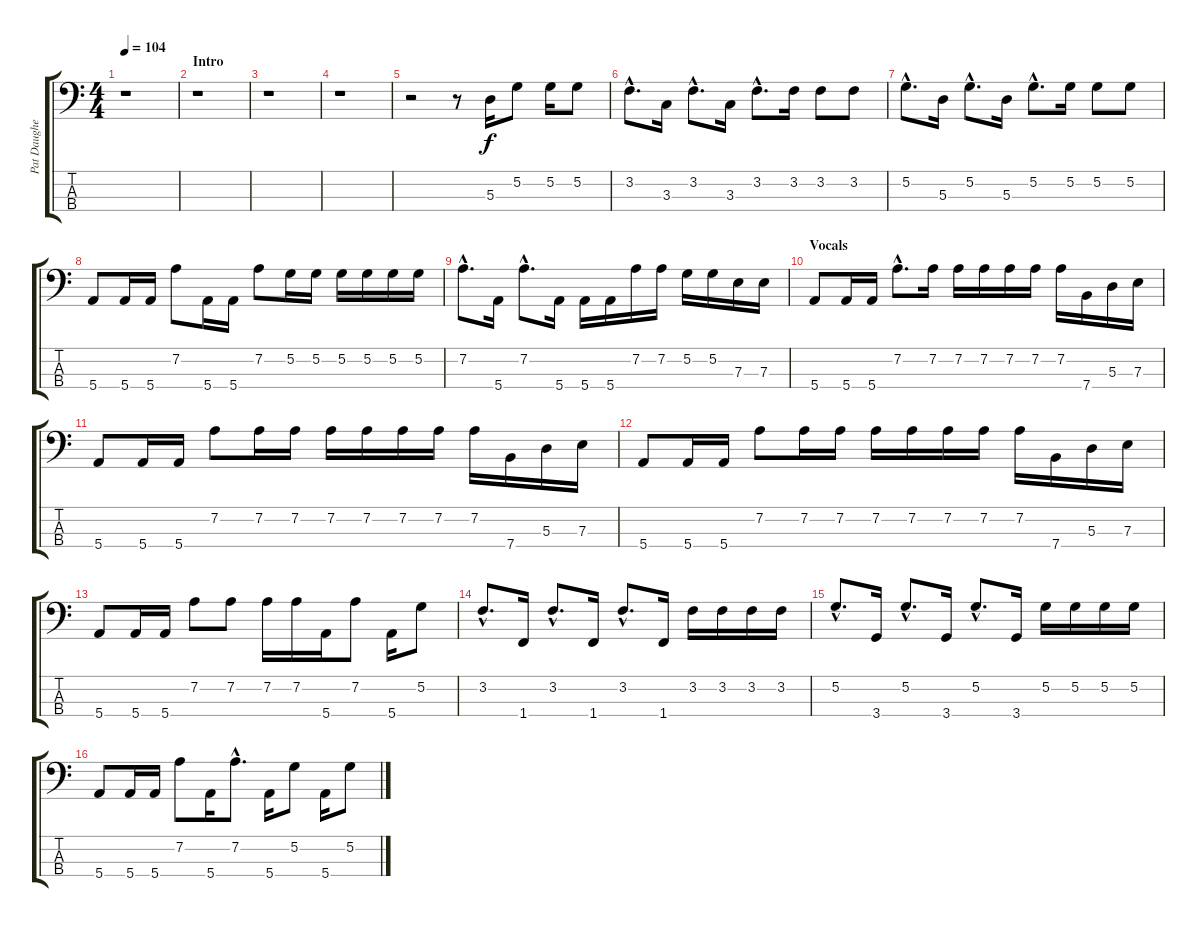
\track ("Pat Daugherty" "Pat Daughe") {instrument acousticguitarsteel}
\staff {score tabs}
\tuning (G2 D2 A1 E1) {hide}
\ts (4 4)
\tempo 104
\clef f4
\ks c
r.1{dy f instrument acousticguitarsteel} |
\section ("" "Intro")
r.1 |
r.1 |
r.1 |
r.2 r.8 5.3.16 5.2.8 5.2.16 5.2.8 |
3.2{hac}.8{d} 3.3.16 3.2{hac}.8{d} 3.3.16 3.2{hac}.8{d} 3.2.16 3.2.8 3.2.8 |
5.2{hac}.8{d} 5.3.16 5.2{hac}.8{d} 5.3.16 5.2{hac}.8{d} 5.2.16 5.2.8 5.2.8 |
5.4.8 5.4.16 5.4.16 7.2.8 5.4.16 5.4.16 7.2.8 5.2.16 5.2.16 5.2.16 5.2.16 5.2.16 5.2.16 |
7.2{hac}.8{d} 5.4.16 7.2{hac}.8{d} 5.4.16 5.4.16 5.4.16 7.2.16 7.2.16 5.2.16 5.2.16 7.3.16 7.3.16 |
\section ("" "Vocals")
5.4.8 5.4.16 5.4.16 7.2{hac}.8{d} 7.2.16 7.2.16 7.2.16 7.2.16 7.2.16 7.2.16 7.4.16 5.3.16 7.3.16 |
5.4.8 5.4.16 5.4.16 7.2.8 7.2.16 7.2.16 7.2.16 7.2.16 7.2.16 7.2.16 7.2.16 7.4.16 5.3.16 7.3.16 |
5.4.8 5.4.16 5.4.16 7.2.8 7.2.16 7.2.16 7.2.16 7.2.16 7.2.16 7.2.16 7.2.16 7.4.16 5.3.16 7.3.16 |
5.4.8 5.4.16 5.4.16 7.2.8 7.2.8 7.2.16 7.2.16 5.4.16 7.2.8 5.4.16 5.2.8 |
3.2{hac}.8{d} 1.4.16 3.2{hac}.8{d} 1.4.16 3.2{hac}.8{d} 1.4.16 3.2.16 3.2.16 3.2.16 3.2.16 |
5.2{hac}.8{d} 3.4.16 5.2{hac}.8{d} 3.4.16 5.2{hac}.8{d} 3.4.16 5.2.16 5.2.16 5.2.16 5.2.16 |
5.4.8 5.4.16 5.4.16 7.2.8 5.4.16 7.2{hac}.8{d} 5.4.16 5.2.8 5.4.16 5.2.8
